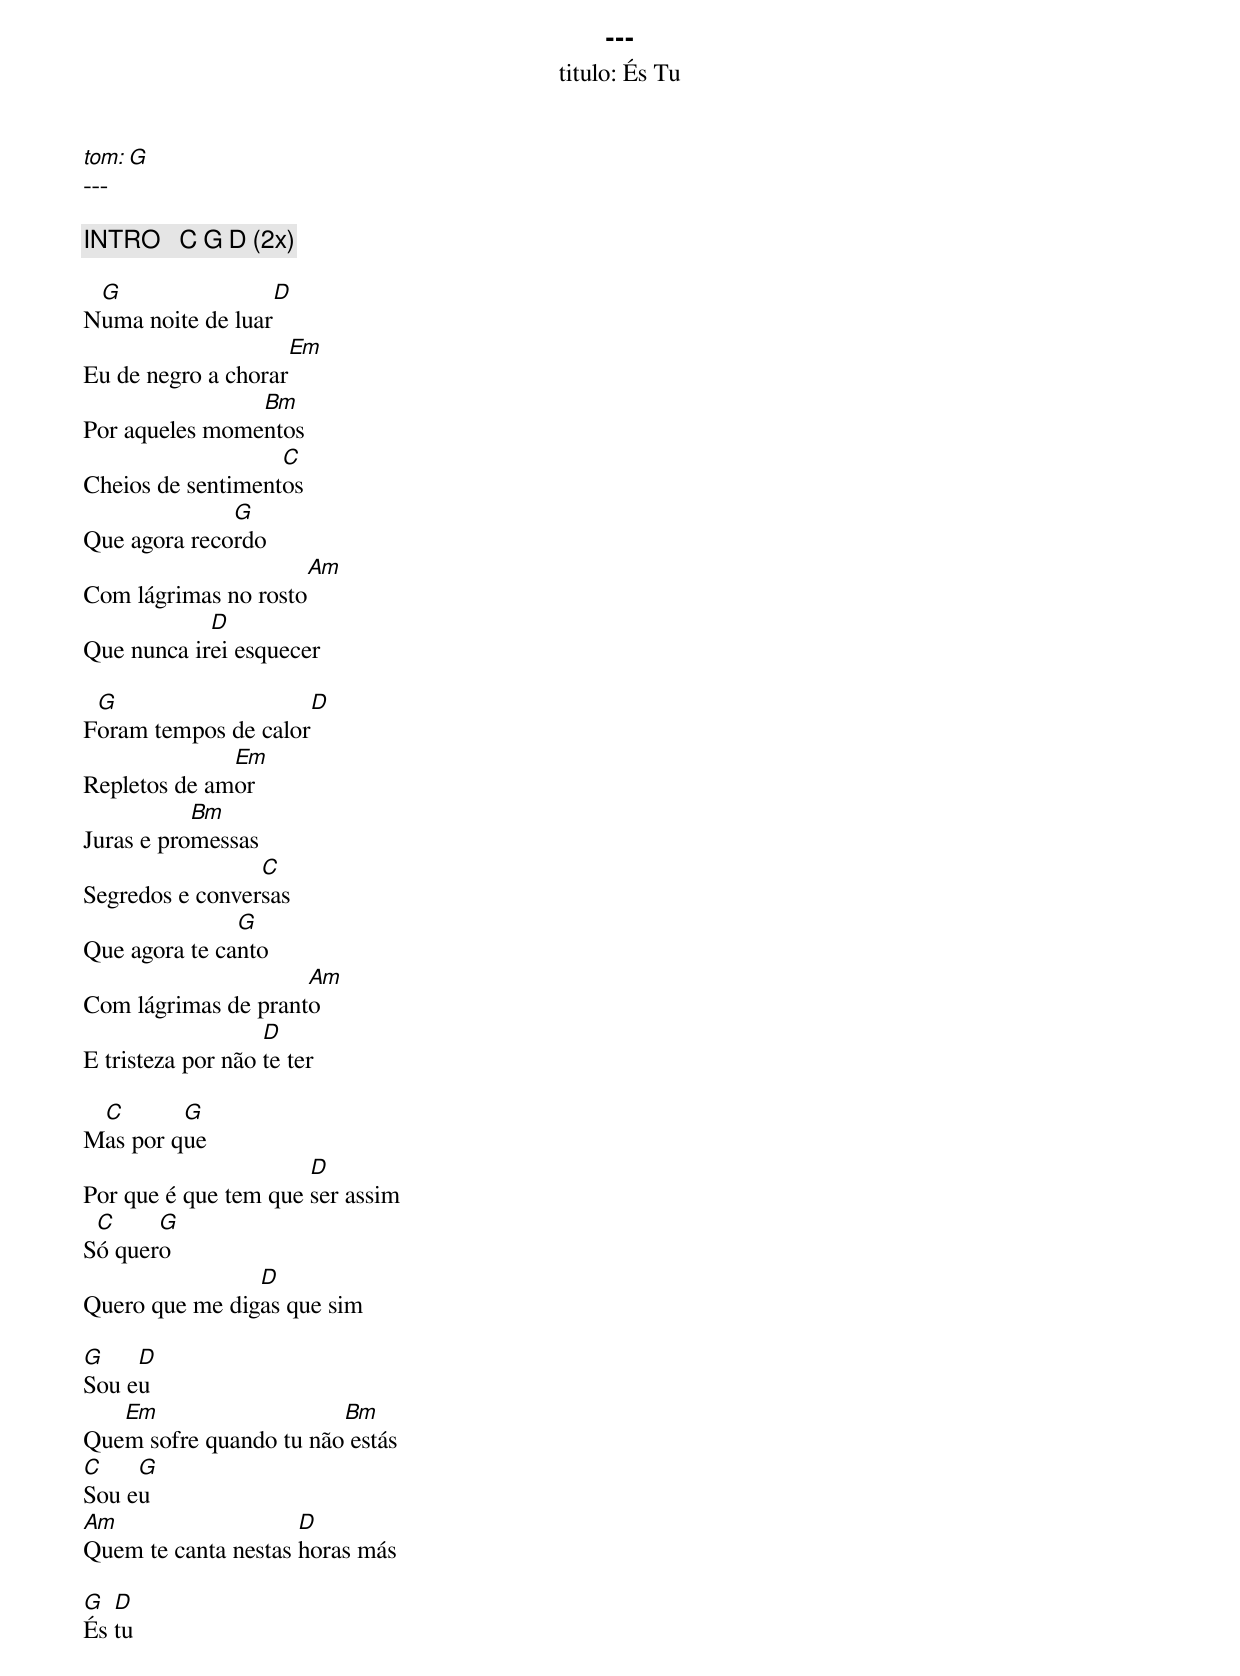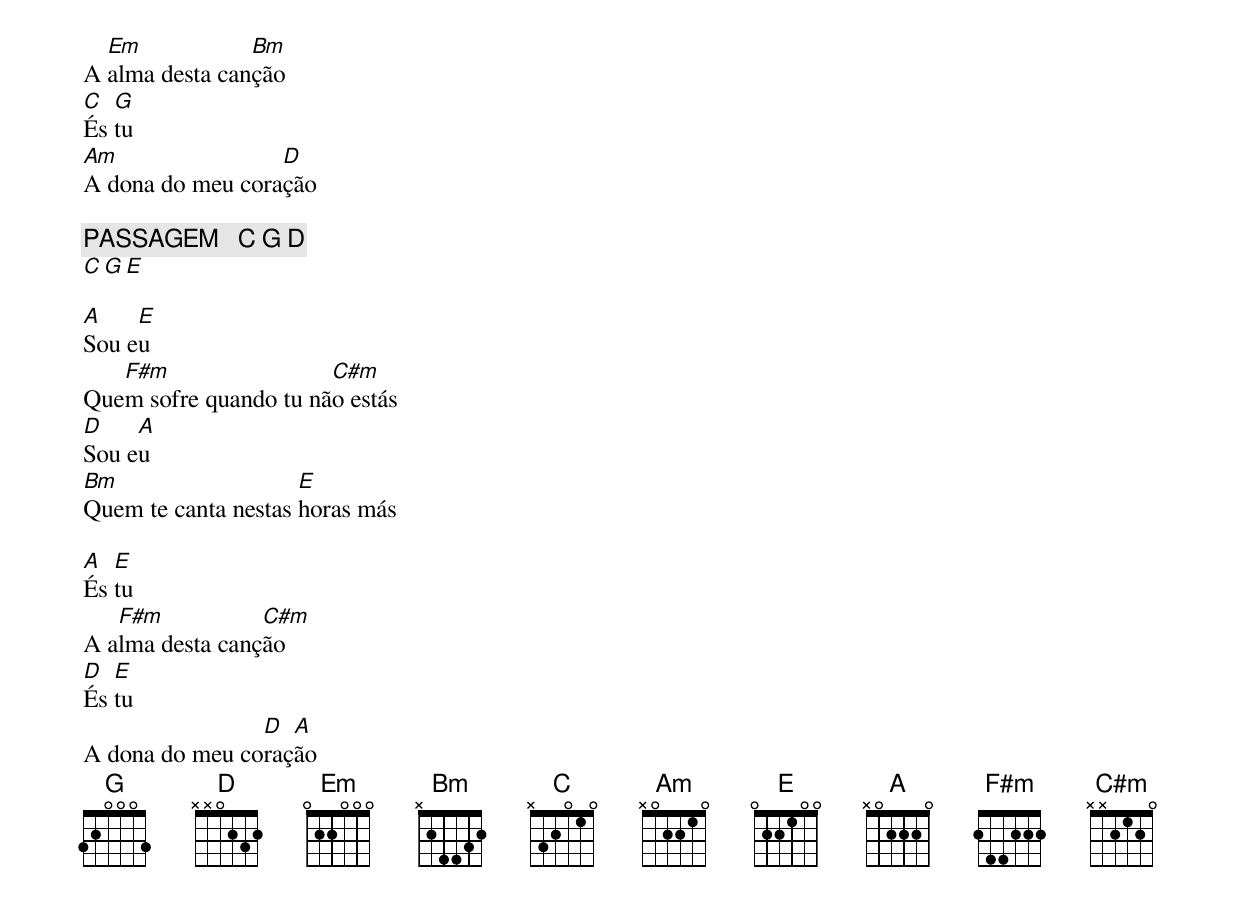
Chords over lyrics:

---
titulo: És Tu
tom: G
---

[INTRO]   C G D (2x)

 G                 D
Numa noite de luar
                     Em
Eu de negro a chorar
                Bm
Por aqueles momentos
                   C
Cheios de sentimentos
              G
Que agora recordo
                     Am
Com lágrimas no rosto
            D
Que nunca irei esquecer

 G                      D
Foram tempos de calor
              Em
Repletos de amor
           Bm
Juras e promessas
                 C
Segredos e conversas
               G
Que agora te canto
                     Am
Com lágrimas de pranto
                   D
E tristeza por não te ter

 C       G
Mas por que
                      D
Por que é que tem que ser assim
 C     G
Só quero
                D
Quero que me digas que sim

G    D
Sou eu
   Em                   Bm
Quem sofre quando tu não estás
C    G
Sou eu
Am                   D
Quem te canta nestas horas más

G  D
És tu
  Em            Bm
A alma desta canção
C  G
És tu
Am                D
A dona do meu coração

[PASSAGEM]   C G D
             C G E

A    E
Sou eu
   F#m                 C#m
Quem sofre quando tu não estás
D    A
Sou eu
Bm                   E
Quem te canta nestas horas más

A  E
És tu
   F#m           C#m
A alma desta canção
D  E
És tu
                D  A
A dona do meu coração
